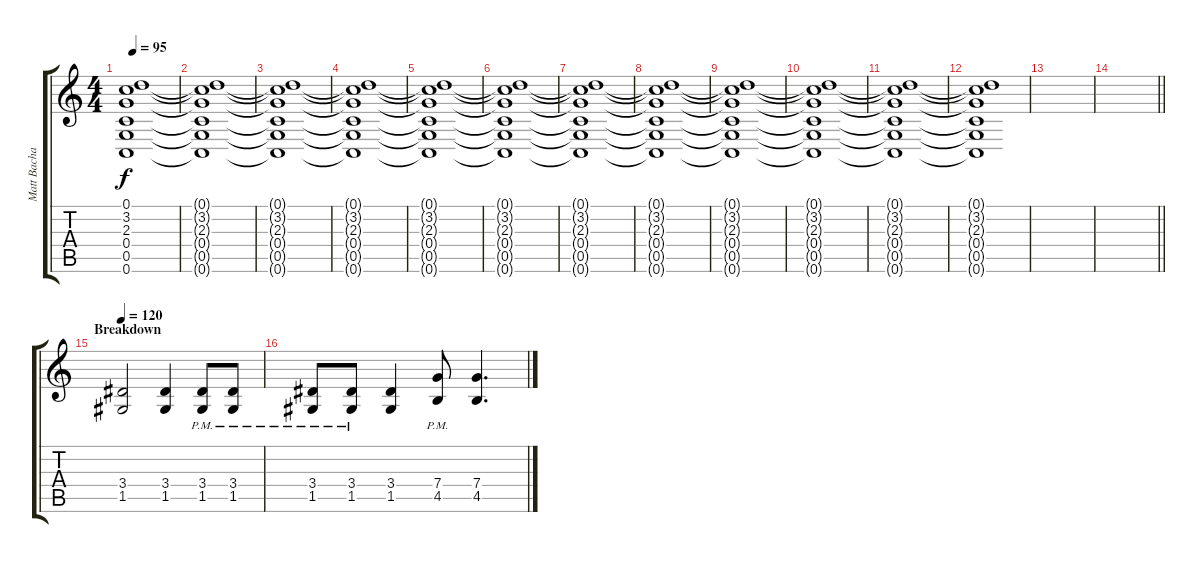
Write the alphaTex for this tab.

\track ("Matt Bachand" "Matt Bacha") {instrument distortionguitar}
\staff {score tabs}
\tuning (D4 A3 F3 C3 G2 C2) {hide}
\ts (4 4)
\tempo 95
\clef g2
\ks c
(0.1{t} 3.2{t} 2.3{t} 0.4{t} 0.5{t} 0.6{t}).1{dy f volume 8} |
(0.1{t} 3.2{t} 2.3{t} 0.4{t} 0.5{t} 0.6{t}).1 |
(0.1{t} 3.2{t} 2.3{t} 0.4{t} 0.5{t} 0.6{t}).1 |
(0.1{t} 3.2{t} 2.3{t} 0.4{t} 0.5{t} 0.6{t}).1 |
(0.1{t} 3.2{t} 2.3{t} 0.4{t} 0.5{t} 0.6{t}).1{volume 4} |
(0.1{t} 3.2{t} 2.3{t} 0.4{t} 0.5{t} 0.6{t}).1 |
(0.1{t} 3.2{t} 2.3{t} 0.4{t} 0.5{t} 0.6{t}).1 |
(0.1{t} 3.2{t} 2.3{t} 0.4{t} 0.5{t} 0.6{t}).1 |
(0.1{t} 3.2{t} 2.3{t} 0.4{t} 0.5{t} 0.6{t}).1{volume 0} |
(0.1{t} 3.2{t} 2.3{t} 0.4{t} 0.5{t} 0.6{t}).1 |
(0.1{t} 3.2{t} 2.3{t} 0.4{t} 0.5{t} 0.6{t}).1 |
(0.1{t} 3.2{t} 2.3{t} 0.4{t} 0.5{t} 0.6{t}).1 |
|
\barLineRight lightlight
|
\section ("" "Breakdown")
\tempo 120
(3.4 1.5).2{volume 16} (3.4 1.5).4 (3.4{pm} 1.5{pm}).8 (3.4{pm} 1.5{pm}).8 |
(3.4{pm} 1.5{pm}).8 (3.4{pm} 1.5{pm}).8 (3.4 1.5).4 (7.4{pm} 4.5{pm}).8 (7.4 4.5).4{d}
